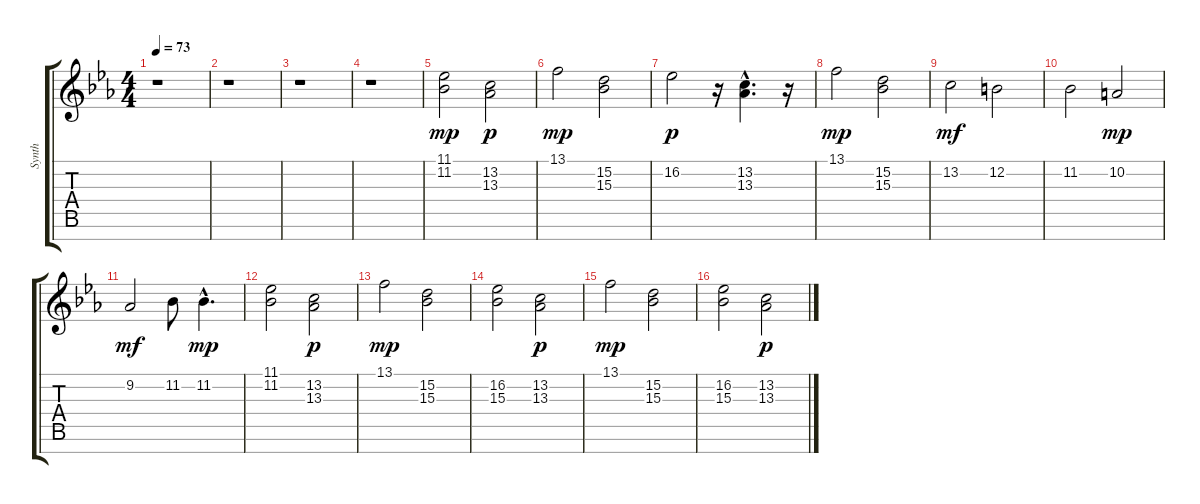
\track ("Synth" "Synth") {instrument stringensemble2}
\staff {score tabs}
\tuning (E4 B3 G3 D3 A2 E2 B1) {hide}
\ts (4 4)
\tempo 73
\clef g2
\ks eb
r.1{dy p} |
r.1 |
r.1 |
r.1 |
(11.1 11.2).2{dy mp} (13.2 13.3).2{dy p} |
13.1.2{dy mp} (15.2 15.3).2 |
16.2.2{dy p} r.16 (13.2{hac} 13.3{hac}).4{d} r.16 |
13.1.2{dy mp} (15.2 15.3).2 |
13.2.2{dy mf} 12.2.2 |
11.2.2 10.2.2{dy mp} |
9.2.2{dy mf} 11.2.8 11.2{hac}.4{d dy mp} |
(11.1 11.2).2 (13.2 13.3).2{dy p} |
13.1.2{dy mp} (15.2 15.3).2 |
(16.2 15.3).2 (13.2 13.3).2{dy p} |
13.1.2{dy mp} (15.2 15.3).2 |
(16.2 15.3).2 (13.2 13.3).2{dy p}
